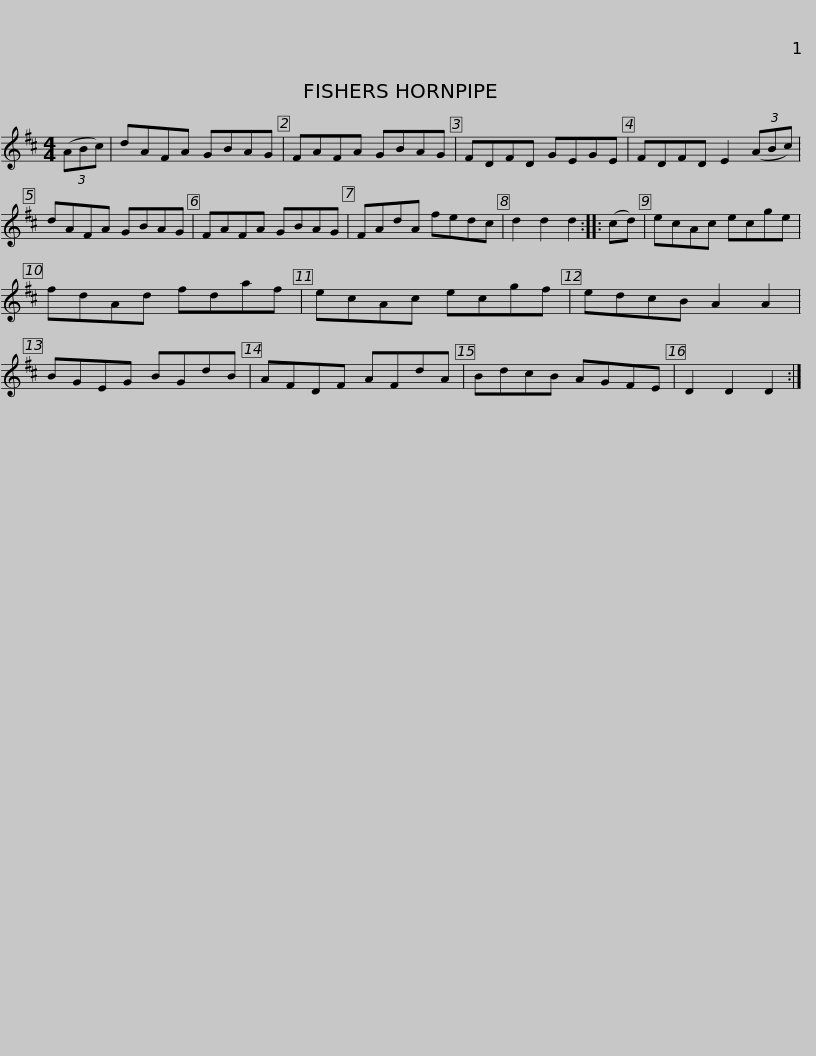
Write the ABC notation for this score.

X:1
L:1/8
M:4/4
I:linebreak $
K:D
V:1 treble
V:1
 (3(ABc) | dAFA GBAG | FAFA GBAG | FDFD GEGE | FDFD E2 (3(ABc) | %5
 dAFA GBAG |$ FAFA GBAG | FAdA fedc | d2 d2 d2 :: (cd) | %10
 ecAc ecge | fdAd fdaf |$ ecAc ecgf | edcB A2 A2 | BGEG BGdB | %15
 AFDF AFdA | BdcB AGFE | D2 D2 D2 :| %18
